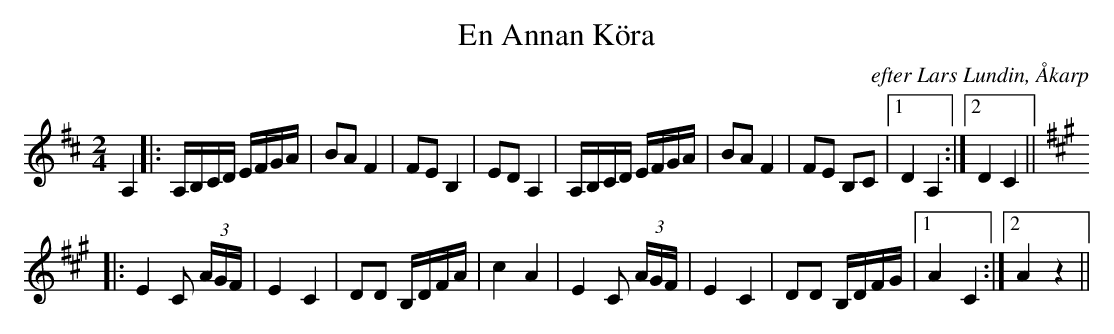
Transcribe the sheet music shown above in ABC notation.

X:1
T: En Annan Köra
O: efter Lars Lundin, Åkarp
M:2/4
L:1/8
K:D
A,2 |: A,/B,/C/D/ E/F/G/A/ | BA F2 | FE B,2 | ED A,2 | A,/B,/C/D/ E/F/G/A/ | BA F2 | FE B,C |1 D2 A,2 :|2 D2 C2 ||
K:A
|: E2 C (3A/G/F/ | E2 C2 | DD B,/D/F/A/ | c2 A2 | E2 C (3A/G/F/ | E2 C2 | DD B,/D/F/G/ |1 A2 C2 :|2 A2 z2 ||
